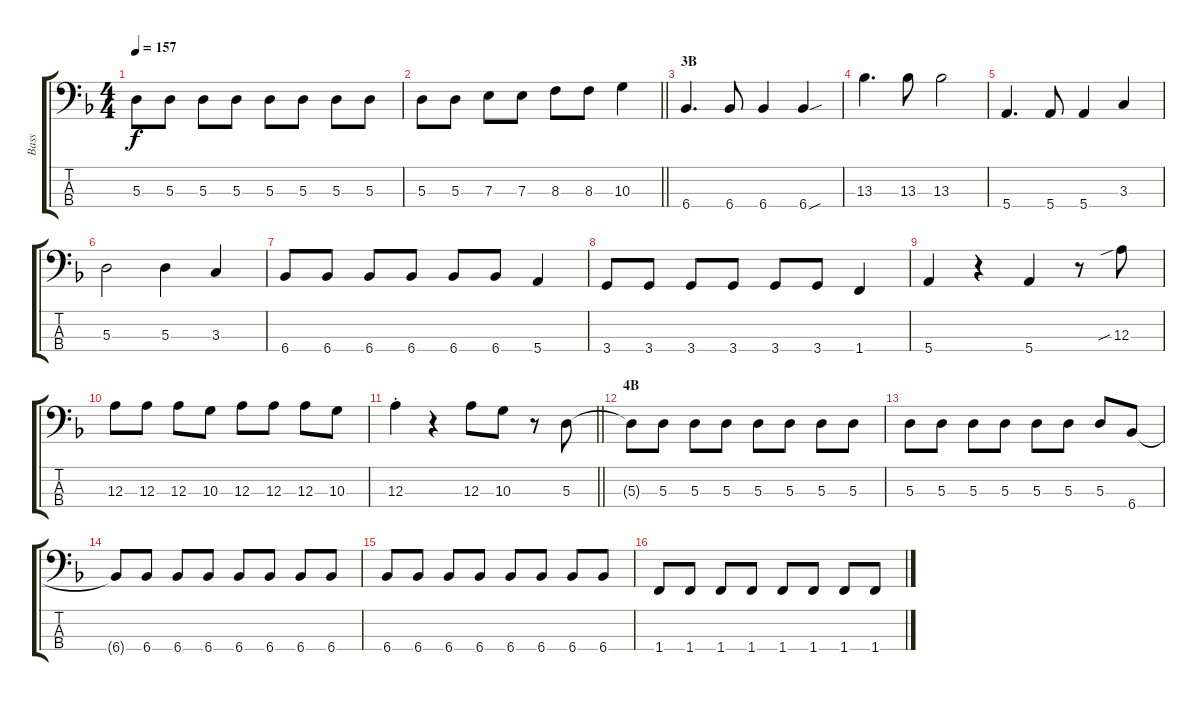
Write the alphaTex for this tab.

\track ("Bass" "Bass") {instrument electricbasspick}
\staff {score tabs}
\tuning (G2 D2 A1 E1) {hide}
\ts (4 4)
\tempo 157
\clef f4
\ks f
5.3.8{dy f} 5.3.8 5.3.8 5.3.8 5.3.8 5.3.8 5.3.8 5.3.8 |
\barLineRight lightlight
5.3.8 5.3.8 7.3.8 7.3.8 8.3.8 8.3.8 10.3.4 |
\section ("" "3B")
6.4.4{d} 6.4.8 6.4.4 6.4{sou}.4 |
13.3.4{d} 13.3.8 13.3.2 |
5.4.4{d} 5.4.8 5.4.4 3.3.4 |
5.3.2 5.3.4 3.3.4 |
6.4.8 6.4.8 6.4.8 6.4.8 6.4.8 6.4.8 5.4.4 |
3.4.8 3.4.8 3.4.8 3.4.8 3.4.8 3.4.8 1.4.4 |
5.4.4 r.4 5.4.4 r.8 12.3{sib}.8 |
12.3.8 12.3.8 12.3.8 10.3.8 12.3.8 12.3.8 12.3.8 10.3.8 |
\barLineRight lightlight
12.3{st}.4 r.4 12.3.8 10.3.8 r.8 5.3.8 |
\section ("" "4B")
5.3{t}.8 5.3.8 5.3.8 5.3.8 5.3.8 5.3.8 5.3.8 5.3.8 |
5.3.8 5.3.8 5.3.8 5.3.8 5.3.8 5.3.8 5.3.8 6.4.8 |
6.4{t}.8 6.4.8 6.4.8 6.4.8 6.4.8 6.4.8 6.4.8 6.4.8 |
6.4.8 6.4.8 6.4.8 6.4.8 6.4.8 6.4.8 6.4.8 6.4.8 |
1.4.8 1.4.8 1.4.8 1.4.8 1.4.8 1.4.8 1.4.8 1.4.8
